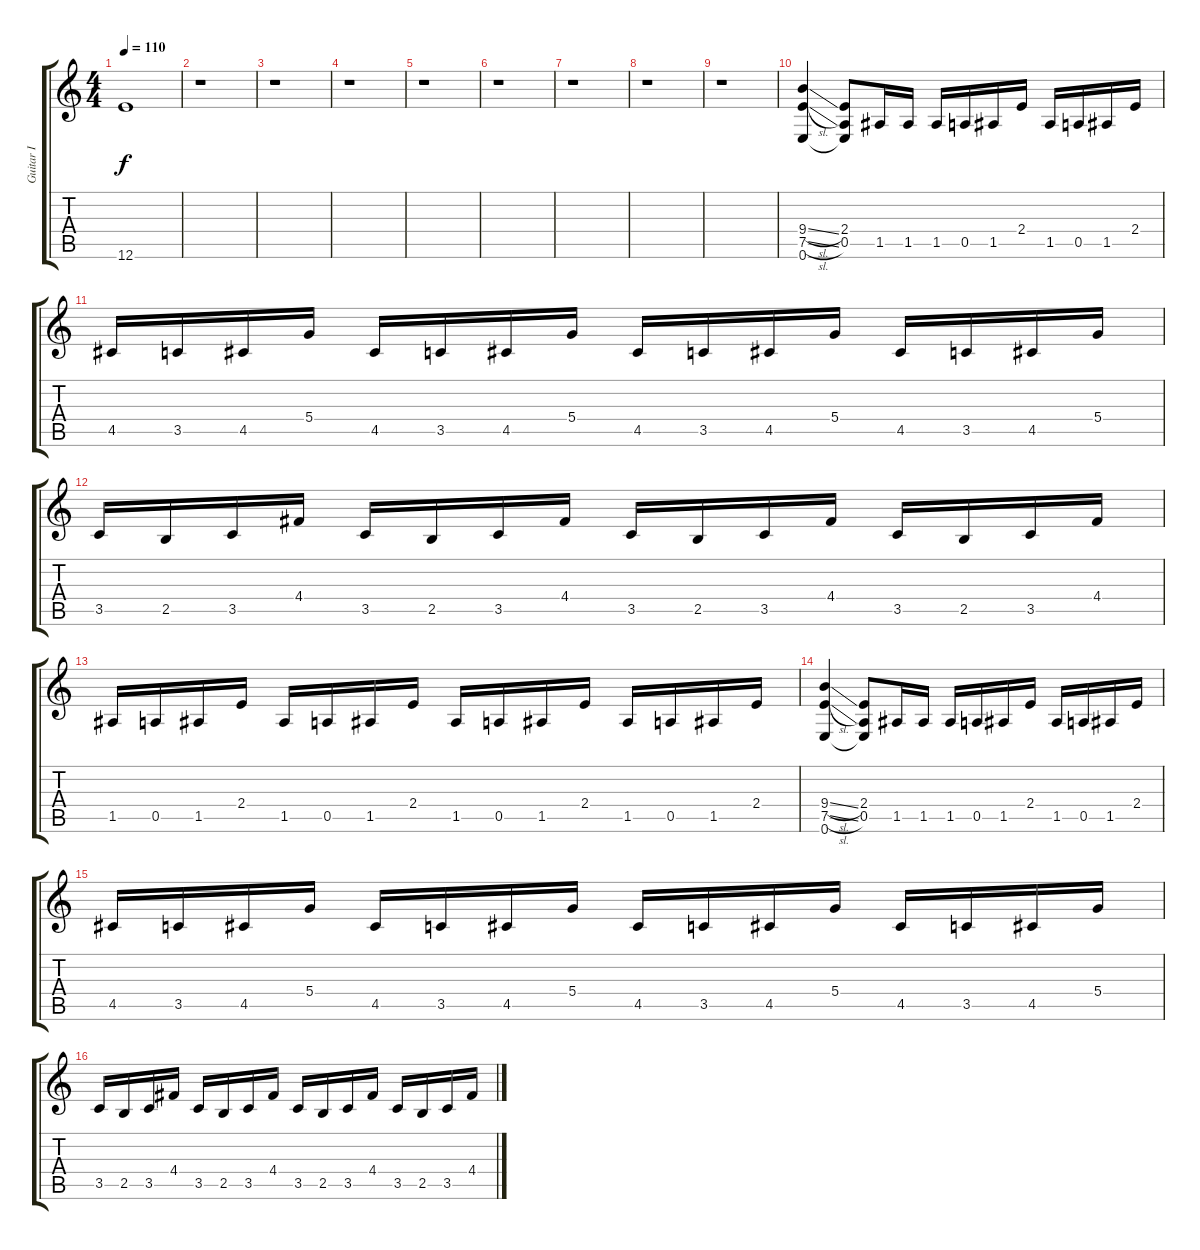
\track ("Guitar I" "Guitar I") {instrument distortionguitar}
\staff {score tabs}
\tuning (E4 B3 G3 D3 A2 E2) {hide}
\ts (4 4)
\tempo 110
\clef g2
\ks c
12.6{t}.1{dy f} |
r.1 |
r.1 |
r.1 |
r.1 |
r.1 |
r.1 |
r.1 |
r.1 |
(9.4{sl} 7.5{sl} 0.6).4 (2.4 0.5 0.6{t}).8 1.5.16 1.5.16 1.5.16 0.5.16 1.5.16 2.4.16 1.5.16 0.5.16 1.5.16 2.4.16 |
4.5.16 3.5.16 4.5.16 5.4.16 4.5.16 3.5.16 4.5.16 5.4.16 4.5.16 3.5.16 4.5.16 5.4.16 4.5.16 3.5.16 4.5.16 5.4.16 |
3.5.16 2.5.16 3.5.16 4.4.16 3.5.16 2.5.16 3.5.16 4.4.16 3.5.16 2.5.16 3.5.16 4.4.16 3.5.16 2.5.16 3.5.16 4.4.16 |
1.5.16 0.5.16 1.5.16 2.4.16 1.5.16 0.5.16 1.5.16 2.4.16 1.5.16 0.5.16 1.5.16 2.4.16 1.5.16 0.5.16 1.5.16 2.4.16 |
(9.4{sl} 7.5{sl} 0.6).4 (2.4 0.5 0.6{t}).8 1.5.16 1.5.16 1.5.16 0.5.16 1.5.16 2.4.16 1.5.16 0.5.16 1.5.16 2.4.16 |
4.5.16 3.5.16 4.5.16 5.4.16 4.5.16 3.5.16 4.5.16 5.4.16 4.5.16 3.5.16 4.5.16 5.4.16 4.5.16 3.5.16 4.5.16 5.4.16 |
3.5.16 2.5.16 3.5.16 4.4.16 3.5.16 2.5.16 3.5.16 4.4.16 3.5.16 2.5.16 3.5.16 4.4.16 3.5.16 2.5.16 3.5.16 4.4.16
